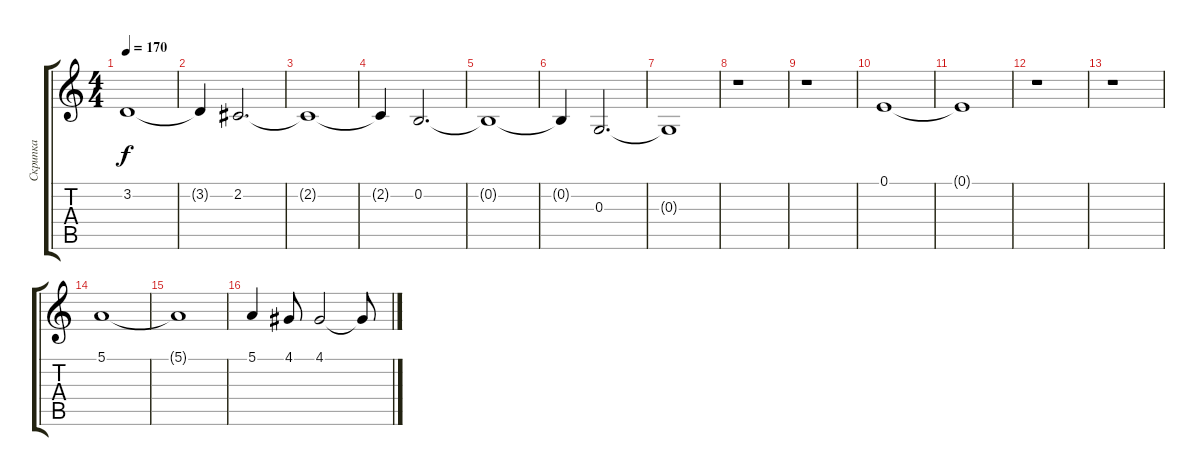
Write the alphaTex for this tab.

\track ("Скрипка" "Скрипка") {instrument shakuhachi}
\staff {score tabs}
\tuning (E4 B3 G3 D3 A2 E2) {hide}
\ts (4 4)
\tempo 170
\clef g2
\ks c
3.2{t}.1{dy f} |
3.2{t}.4 2.2.2{d volume 6} |
2.2{t}.1 |
2.2{t}.4 0.2.2{d volume 6} |
0.2{t}.1 |
0.2{t}.4 0.3.2{d volume 6} |
0.3{t}.1 |
r.1 |
r.1 |
0.1.1{volume 6} |
0.1{t}.1 |
r.1 |
r.1 |
5.1.1{volume 6 instrument shakuhachi} |
5.1{t}.1 |
5.1.4 4.1.8 4.1.2 4.1{t}.8
